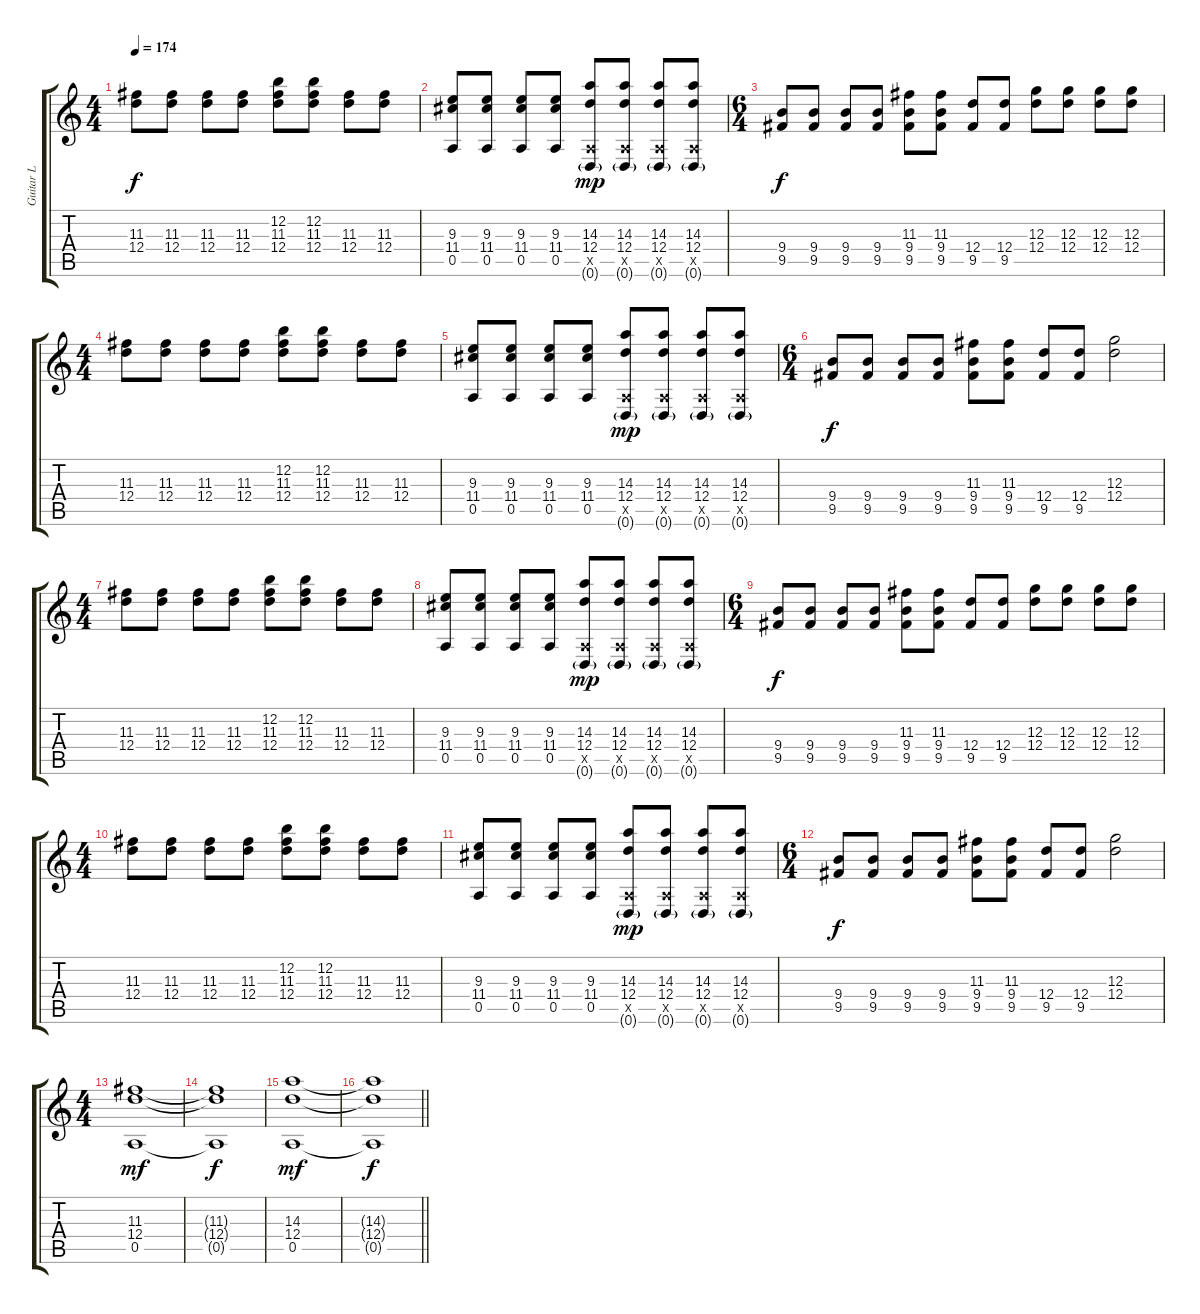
\track ("Guitar L" "Guitar L") {instrument overdrivenguitar}
\staff {score tabs}
\tuning (E4 B3 G3 D3 A2 D2) {hide}
\ts (4 4)
\tempo 174
\clef g2
\ks c
(11.3 12.4).8{dy f} (11.3 12.4).8 (11.3 12.4).8 (11.3 12.4).8 (12.2 11.3 12.4).8 (12.2 11.3 12.4).8 (11.3 12.4).8 (11.3 12.4).8 |
(9.3 11.4 0.5).8 (9.3 11.4 0.5).8 (9.3 11.4 0.5).8 (9.3 11.4 0.5).8 (14.3 12.4 0.5{x} 0.6{g}).8{dy mp} (14.3 12.4 0.5{x} 0.6{g}).8 (14.3 12.4 0.5{x} 0.6{g}).8 (14.3 12.4 0.5{x} 0.6{g}).8 |
\ts (6 4)
(9.4 9.5).8{dy f} (9.4 9.5).8 (9.4 9.5).8 (9.4 9.5).8 (11.3 9.4 9.5).8 (11.3 9.4 9.5).8 (12.4 9.5).8 (12.4 9.5).8 (12.3 12.4).8 (12.3 12.4).8 (12.3 12.4).8 (12.3 12.4).8 |
\ts (4 4)
(11.3 12.4).8 (11.3 12.4).8 (11.3 12.4).8 (11.3 12.4).8 (12.2 11.3 12.4).8 (12.2 11.3 12.4).8 (11.3 12.4).8 (11.3 12.4).8 |
(9.3 11.4 0.5).8 (9.3 11.4 0.5).8 (9.3 11.4 0.5).8 (9.3 11.4 0.5).8 (14.3 12.4 0.5{x} 0.6{g}).8{dy mp} (14.3 12.4 0.5{x} 0.6{g}).8 (14.3 12.4 0.5{x} 0.6{g}).8 (14.3 12.4 0.5{x} 0.6{g}).8 |
\ts (6 4)
(9.4 9.5).8{dy f} (9.4 9.5).8 (9.4 9.5).8 (9.4 9.5).8 (11.3 9.4 9.5).8 (11.3 9.4 9.5).8 (12.4 9.5).8 (12.4 9.5).8 (12.3 12.4).2 |
\ts (4 4)
(11.3 12.4).8 (11.3 12.4).8 (11.3 12.4).8 (11.3 12.4).8 (12.2 11.3 12.4).8 (12.2 11.3 12.4).8 (11.3 12.4).8 (11.3 12.4).8 |
(9.3 11.4 0.5).8 (9.3 11.4 0.5).8 (9.3 11.4 0.5).8 (9.3 11.4 0.5).8 (14.3 12.4 0.5{x} 0.6{g}).8{dy mp} (14.3 12.4 0.5{x} 0.6{g}).8 (14.3 12.4 0.5{x} 0.6{g}).8 (14.3 12.4 0.5{x} 0.6{g}).8 |
\ts (6 4)
(9.4 9.5).8{dy f} (9.4 9.5).8 (9.4 9.5).8 (9.4 9.5).8 (11.3 9.4 9.5).8 (11.3 9.4 9.5).8 (12.4 9.5).8 (12.4 9.5).8 (12.3 12.4).8 (12.3 12.4).8 (12.3 12.4).8 (12.3 12.4).8 |
\ts (4 4)
(11.3 12.4).8 (11.3 12.4).8 (11.3 12.4).8 (11.3 12.4).8 (12.2 11.3 12.4).8 (12.2 11.3 12.4).8 (11.3 12.4).8 (11.3 12.4).8 |
(9.3 11.4 0.5).8 (9.3 11.4 0.5).8 (9.3 11.4 0.5).8 (9.3 11.4 0.5).8 (14.3 12.4 0.5{x} 0.6{g}).8{dy mp} (14.3 12.4 0.5{x} 0.6{g}).8 (14.3 12.4 0.5{x} 0.6{g}).8 (14.3 12.4 0.5{x} 0.6{g}).8 |
\ts (6 4)
(9.4 9.5).8{dy f} (9.4 9.5).8 (9.4 9.5).8 (9.4 9.5).8 (11.3 9.4 9.5).8 (11.3 9.4 9.5).8 (12.4 9.5).8 (12.4 9.5).8 (12.3 12.4).2 |
\ts (4 4)
(11.3 12.4 0.5).1{dy mf} |
(11.3{t} 12.4{t} 0.5{t}).1{dy f} |
(14.3 12.4 0.5).1{dy mf} |
\barLineRight lightlight
(14.3{t} 12.4{t} 0.5{t}).1{dy f}
